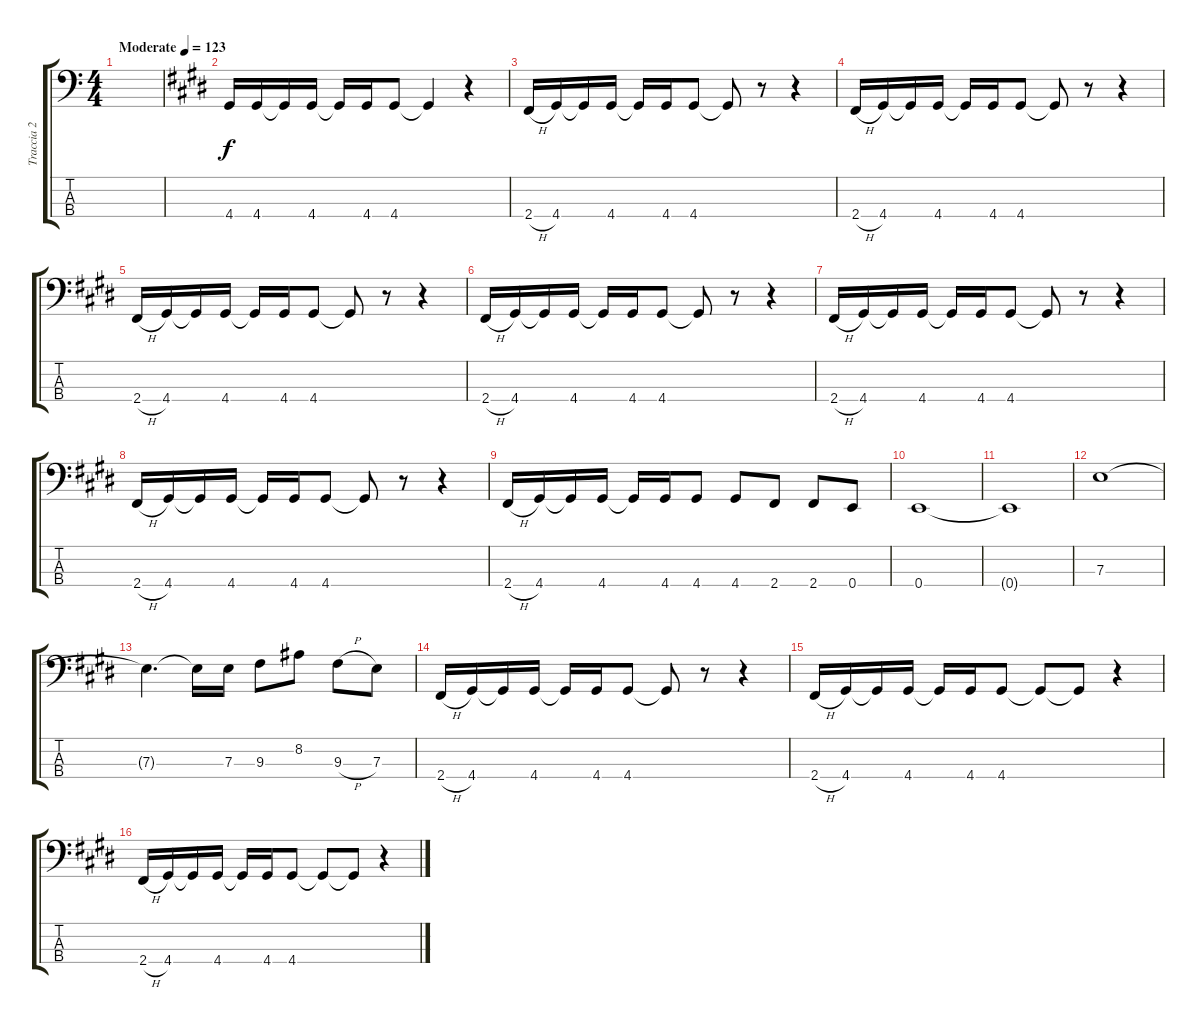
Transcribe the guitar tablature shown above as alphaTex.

\track ("Traccia 2" "Traccia 2") {instrument electricbassfinger}
\staff {score tabs}
\tuning (G2 D2 A1 E1) {hide}
\ts (4 4)
\tempo (123 "Moderate")
\clef f4
\ks c
|
\ks e
4.4.16 4.4.16 4.4{t}.16 4.4.16 4.4{t}.16 4.4.16 4.4.8 4.4{t}.4 r.4 |
2.4{h}.16 4.4.16 4.4{t}.16 4.4.16 4.4{t}.16 4.4.16 4.4.8 4.4{t}.8 r.8 r.4 |
2.4{h}.16 4.4.16 4.4{t}.16 4.4.16 4.4{t}.16 4.4.16 4.4.8 4.4{t}.8 r.8 r.4 |
2.4{h}.16 4.4.16 4.4{t}.16 4.4.16 4.4{t}.16 4.4.16 4.4.8 4.4{t}.8 r.8 r.4 |
2.4{h}.16 4.4.16 4.4{t}.16 4.4.16 4.4{t}.16 4.4.16 4.4.8 4.4{t}.8 r.8 r.4 |
2.4{h}.16 4.4.16 4.4{t}.16 4.4.16 4.4{t}.16 4.4.16 4.4.8 4.4{t}.8 r.8 r.4 |
2.4{h}.16 4.4.16 4.4{t}.16 4.4.16 4.4{t}.16 4.4.16 4.4.8 4.4{t}.8 r.8 r.4 |
2.4{h}.16 4.4.16 4.4{t}.16 4.4.16 4.4{t}.16 4.4.16 4.4.8 4.4.8 2.4.8 2.4.8 0.4.8 |
0.4.1 |
0.4{t}.1 |
7.3.1 |
7.3{t}.4{d} 7.3{t}.16 7.3.16 9.3.8 8.2.8 9.3{h}.8 7.3.8 |
2.4{h}.16 4.4.16 4.4{t}.16 4.4.16 4.4{t}.16 4.4.16 4.4.8 4.4{t}.8 r.8 r.4 |
2.4{h}.16 4.4.16 4.4{t}.16 4.4.16 4.4{t}.16 4.4.16 4.4.8 4.4{t}.8 4.4{t}.8 r.4 |
2.4{h}.16 4.4.16 4.4{t}.16 4.4.16 4.4{t}.16 4.4.16 4.4.8 4.4{t}.8 4.4{t}.8 r.4
